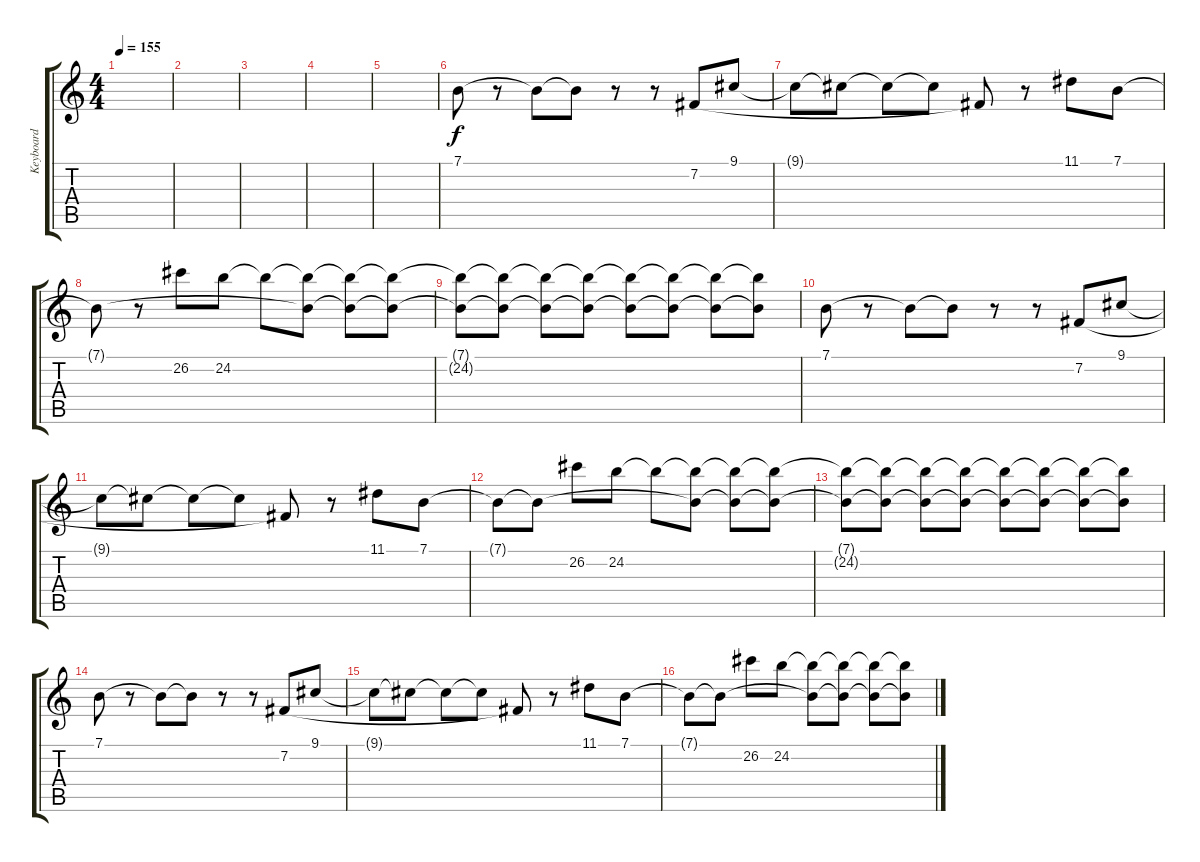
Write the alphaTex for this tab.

\track ("Keyboard" "Keyboard") {instrument electricpiano1}
\staff {score tabs}
\tuning (E4 B3 G3 D3 A2 E2) {hide}
\ts (4 4)
\tempo 155
\clef g2
\ks c
|
|
|
|
|
7.1.8 r.8 7.1{t}.8 7.1{t}.8 r.8 r.8 7.2.8 9.1.8 |
9.1{t}.8 9.1{t}.8 9.1{t}.8 9.1{t}.8 7.2{t}.8 r.8 11.1.8 7.1.8 |
7.1{t}.8 r.8 26.2.8 24.2.8 24.2{t}.8 (7.1{t} 24.2{t}).8 (7.1{t} 24.2{t}).8 (7.1{t} 24.2{t}).8 |
(7.1{t} 24.2{t}).8 (7.1{t} 24.2{t}).8 (7.1{t} 24.2{t}).8 (7.1{t} 24.2{t}).8 (7.1{t} 24.2{t}).8 (7.1{t} 24.2{t}).8 (7.1{t} 24.2{t}).8 (7.1{t} 24.2{t}).8 |
7.1.8 r.8 7.1{t}.8 7.1{t}.8 r.8 r.8 7.2.8 9.1.8 |
9.1{t}.8 9.1{t}.8 9.1{t}.8 9.1{t}.8 7.2{t}.8 r.8 11.1.8 7.1.8 |
7.1{t}.8 7.1{t}.8 26.2.8 24.2.8 24.2{t}.8 (7.1{t} 24.2{t}).8 (7.1{t} 24.2{t}).8 (7.1{t} 24.2{t}).8 |
(7.1{t} 24.2{t}).8 (7.1{t} 24.2{t}).8 (7.1{t} 24.2{t}).8 (7.1{t} 24.2{t}).8 (7.1{t} 24.2{t}).8 (7.1{t} 24.2{t}).8 (7.1{t} 24.2{t}).8 (7.1{t} 24.2{t}).8 |
7.1.8 r.8 7.1{t}.8 7.1{t}.8 r.8 r.8 7.2.8 9.1.8 |
9.1{t}.8 9.1{t}.8 9.1{t}.8 9.1{t}.8 7.2{t}.8 r.8 11.1.8 7.1.8 |
7.1{t}.8 7.1{t}.8 26.2.8 24.2.8 (7.1{t} 24.2{t}).8 (7.1{t} 24.2{t}).8 (7.1{t} 24.2{t}).8 (7.1{t} 24.2{t}).8
